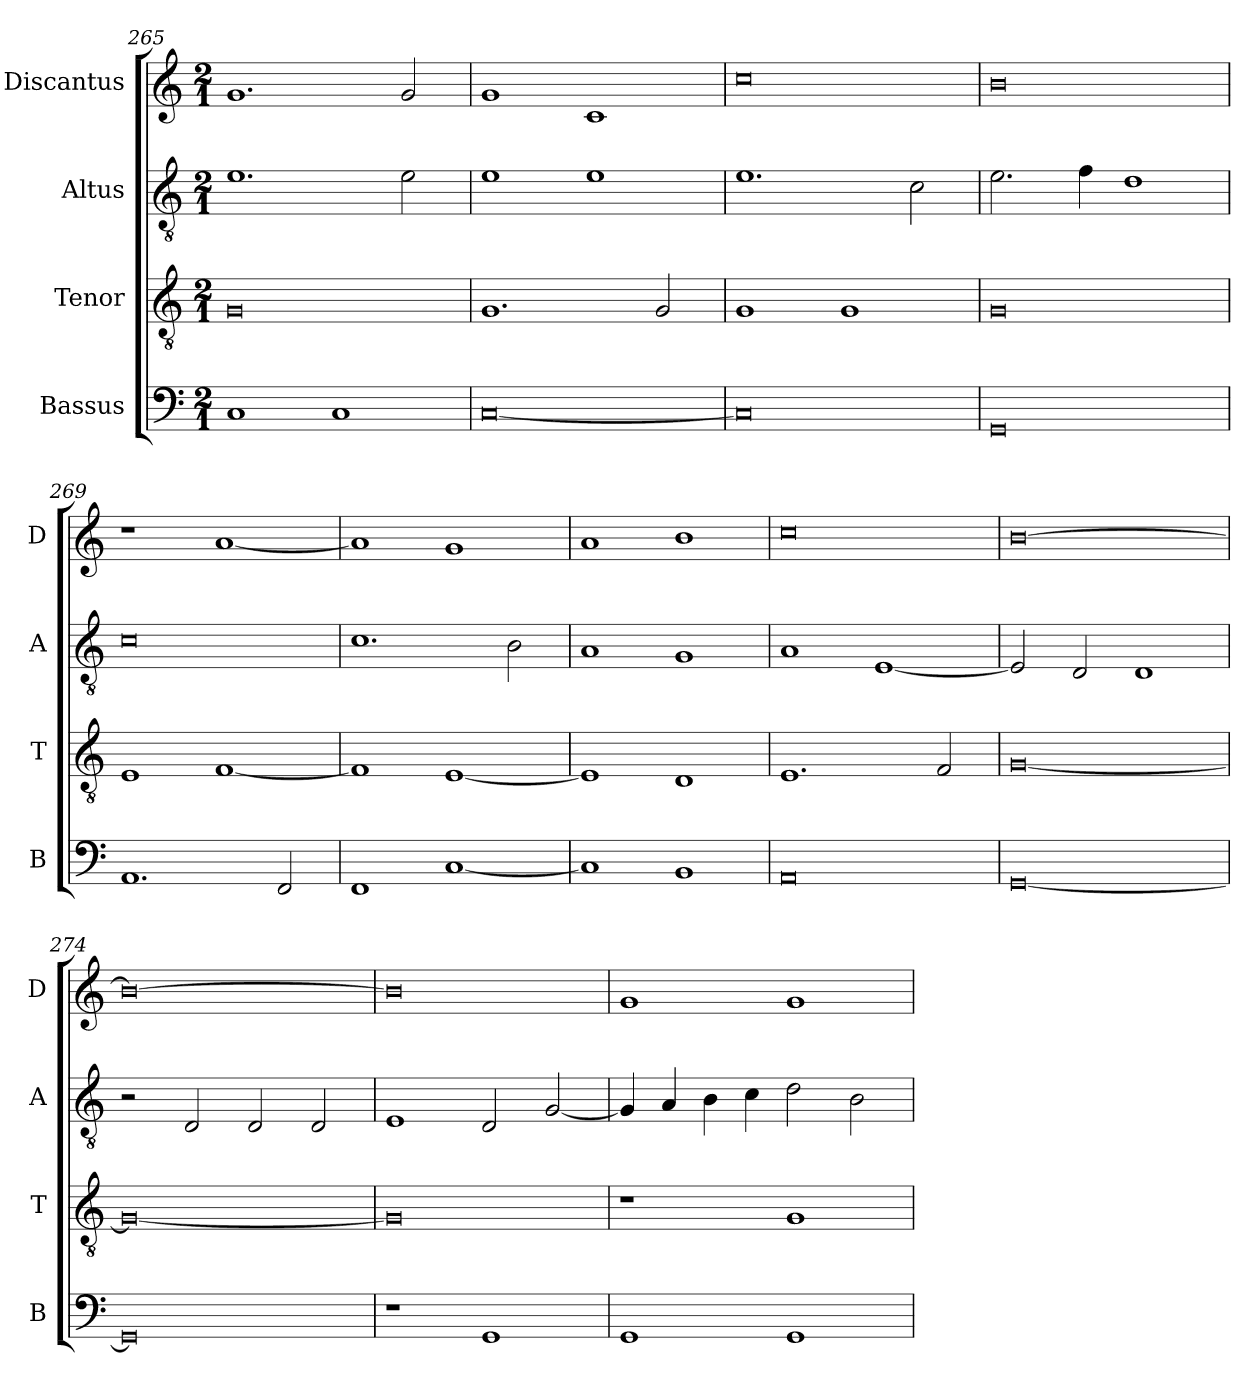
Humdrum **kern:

**kern	**kern	**kern	**kern
*part4	*part3	*part2	*part1
*staff4	*staff3	*staff2	*staff1
*I"Bassus	*I"Tenor	*I"Altus	*I"Discantus
*I'B	*I'T	*I'A	*I'D
*clefF4	*clefGv2	*clefGv2	*clefG2
*k[]	*k[]	*k[]	*k[]
*M2/1	*M2/1	*M2/1	*M2/1
=265	=265	=265	=265
1C	0G	1.e	1.g
1C	.	.	.
.	.	2e\	2g/
=266	=266	=266	=266
[0C	1.G	1e	1g
.	.	1e	1c
.	2G/	.	.
=267	=267	=267	=267
0C]	1G	1.e	0cc
.	1G	.	.
.	.	2c\	.
=268	=268	=268	=268
0GG	0G	2.e\	0b
.	.	4f\	.
.	.	1d	.
=269	=269	=269	=269
1.AA	1E	0c	1r
.	[1F	.	[1a
2FF/	.	.	.
=270	=270	=270	=270
1FF	1F]	1.c	1a]
[1C	[1E	.	1g
.	.	2B\	.
=271	=271	=271	=271
1C]	1E]	1A	1a
1BB	1D	1G	1b
=272	=272	=272	=272
0AA	1.E	1A	0cc
.	.	[1E	.
.	2F/	.	.
=273	=273	=273	=273
[0GG	[0G	2E/]	[0b
.	.	2D/	.
.	.	1D	.
=274	=274	=274	=274
0GG]	0G_	2r	0b_
.	.	2D/	.
.	.	2D/	.
.	.	2D/	.
=275	=275	=275	=275
1r	0G]	1E	0b]
1GG	.	2D/	.
.	.	[2G/	.
=276	=276	=276	=276
1GG	1r	4G/]	1g
.	.	4A/	.
.	.	4B\	.
.	.	4c\	.
1GG	1G	2d\	1g
.	.	2B\	.
=	=	=	=
*-	*-	*-	*-
